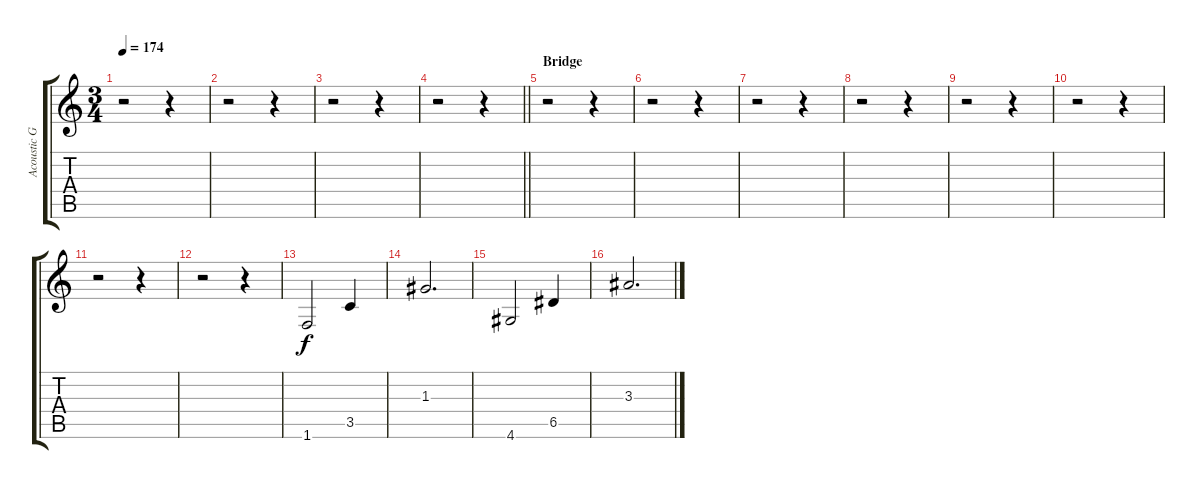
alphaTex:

\track ("Acoustic Guitar (Rudolf/Matthias)" "Acoustic G") {instrument acousticguitarsteel}
\staff {score tabs}
\tuning (E4 B3 G3 D3 A2 E2) {hide}
\ts (3 4)
\tempo 174
\clef g2
\ks c
r.2{dy f} r.4 |
r.2 r.4 |
r.2 r.4 |
\barLineRight lightlight
r.2 r.4 |
\section ("" "Bridge")
r.2 r.4 |
r.2 r.4 |
r.2 r.4 |
r.2 r.4 |
r.2 r.4 |
r.2 r.4 |
r.2 r.4 |
r.2 r.4 |
1.6.2 3.5.4 |
1.3.2{d} |
4.6.2 6.5.4 |
3.3.2{d}
